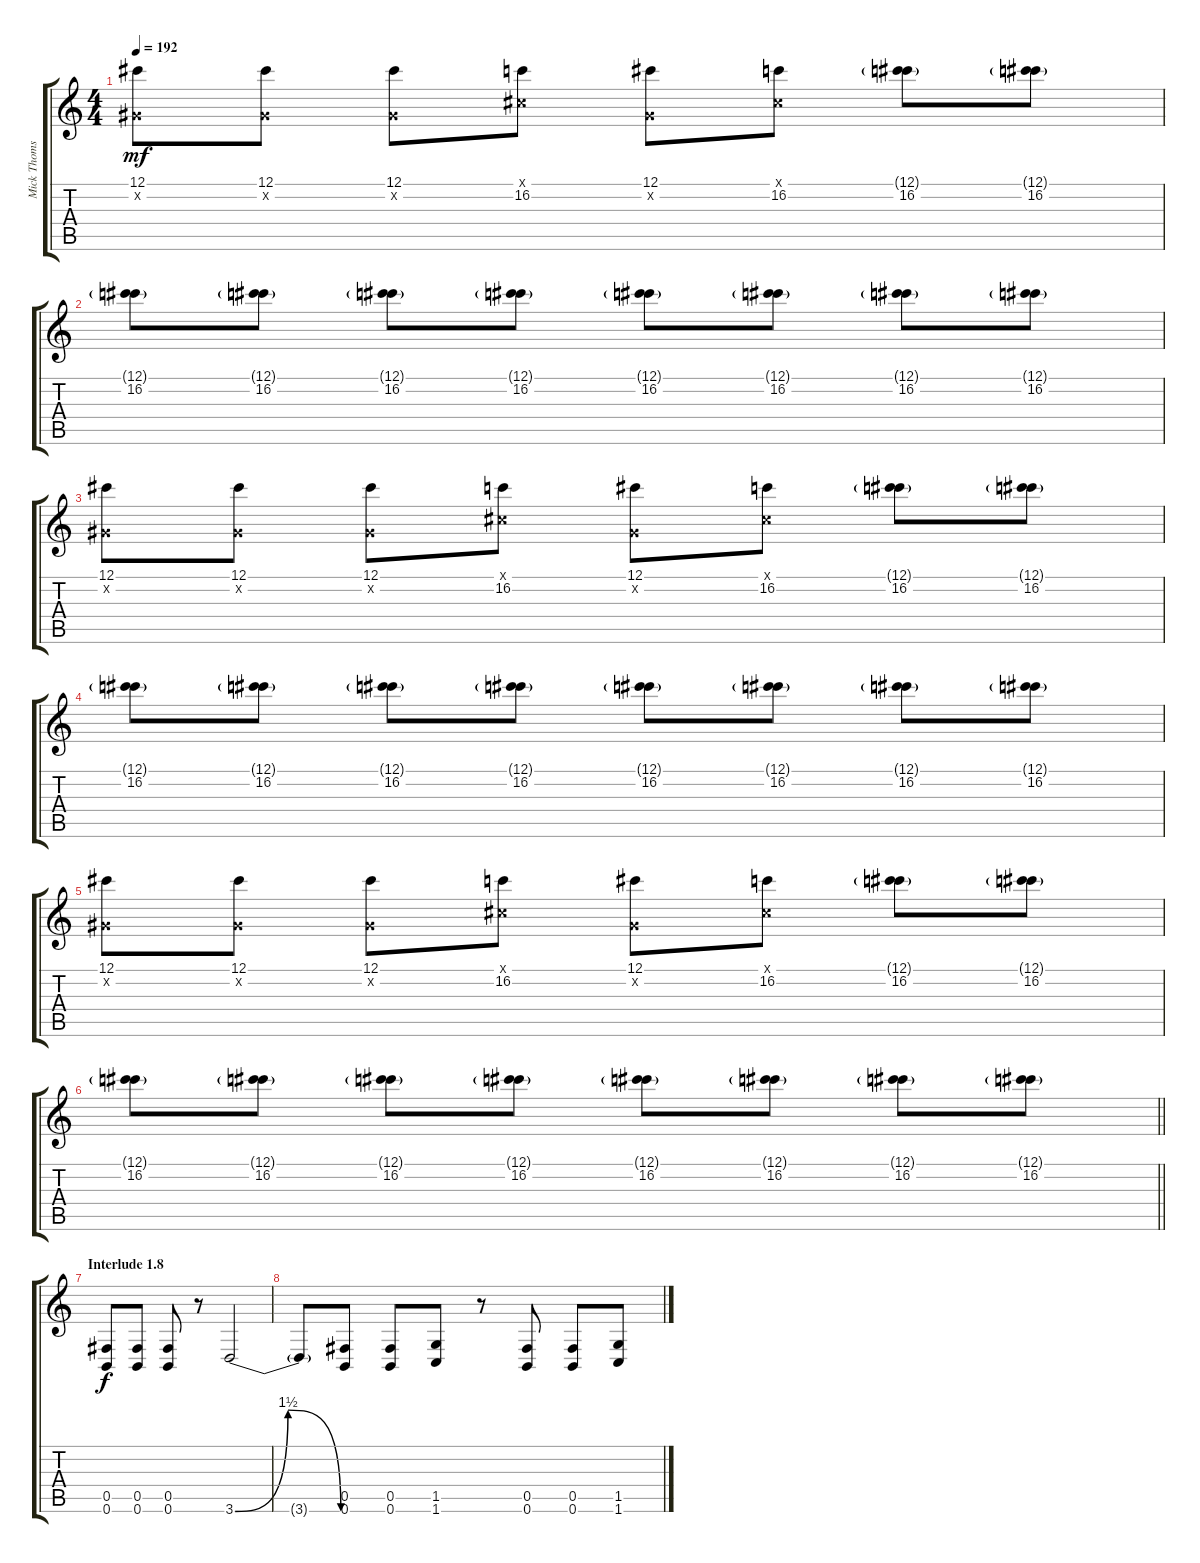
\track ("Mick Thomson" "Mick Thoms") {instrument distortionguitar}
\staff {score tabs}
\tuning (Db4 Ab3 E3 B2 Gb2 B1) {hide}
\ts (4 4)
\tempo 192
\clef g2
\ks c
(12.1 0.2{x}).8{dy mf} (12.1 0.2{x}).8 (12.1 0.2{x}).8 (0.1{x} 16.2).8 (12.1 0.2{x}).8 (0.1{x} 16.2).8 (12.1{g} 16.2).8 (12.1{g} 16.2).8 |
(12.1{g} 16.2).8 (12.1{g} 16.2).8 (12.1{g} 16.2).8 (12.1{g} 16.2).8 (12.1{g} 16.2).8 (12.1{g} 16.2).8 (12.1{g} 16.2).8 (12.1{g} 16.2).8 |
(12.1 0.2{x}).8 (12.1 0.2{x}).8 (12.1 0.2{x}).8 (0.1{x} 16.2).8 (12.1 0.2{x}).8 (0.1{x} 16.2).8 (12.1{g} 16.2).8 (12.1{g} 16.2).8 |
(12.1{g} 16.2).8 (12.1{g} 16.2).8 (12.1{g} 16.2).8 (12.1{g} 16.2).8 (12.1{g} 16.2).8 (12.1{g} 16.2).8 (12.1{g} 16.2).8 (12.1{g} 16.2).8 |
(12.1 0.2{x}).8 (12.1 0.2{x}).8 (12.1 0.2{x}).8 (0.1{x} 16.2).8 (12.1 0.2{x}).8 (0.1{x} 16.2).8 (12.1{g} 16.2).8 (12.1{g} 16.2).8 |
\barLineRight lightlight
(12.1{g} 16.2).8 (12.1{g} 16.2).8 (12.1{g} 16.2).8 (12.1{g} 16.2).8 (12.1{g} 16.2).8 (12.1{g} 16.2).8 (12.1{g} 16.2).8 (12.1{g} 16.2).8 |
\section ("" "Interlude 1.8")
(0.5 0.6).8{dy f} (0.5 0.6).8 (0.5 0.6).8 r.8 3.6{be (bendrelease 0 0 15 6 45 6 60 0)}.2 |
3.6{t}.8 (0.5 0.6).8 (0.5 0.6).8 (1.5 1.6).8 r.8 (0.5 0.6).8 (0.5 0.6).8 (1.5 1.6).8
